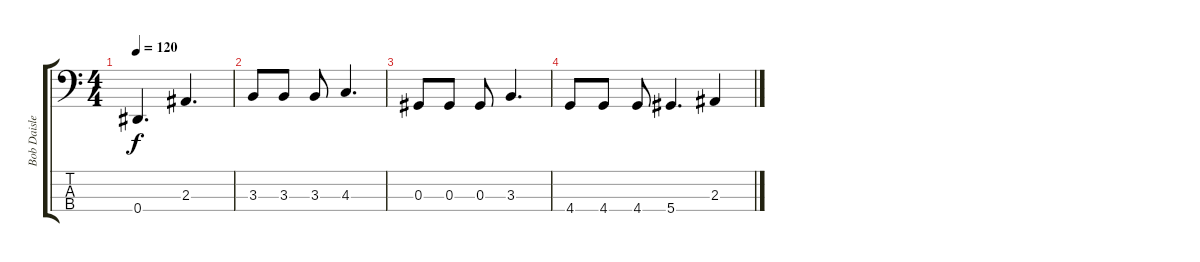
\track ("Bob Daisley" "Bob Daisle") {instrument electricbassfinger}
\staff {score tabs}
\tuning (Gb2 Db2 Ab1 Eb1) {hide}
\ts (4 4)
\tempo 120
\clef f4
\ks c
0.4.4{d dy f} 2.3.4{d} |
3.3.8 3.3.8 3.3.8 4.3.4{d} |
0.3.8 0.3.8 0.3.8 3.3.4{d} |
4.4.8 4.4.8 4.4.8 5.4.4{d} 2.3.4
